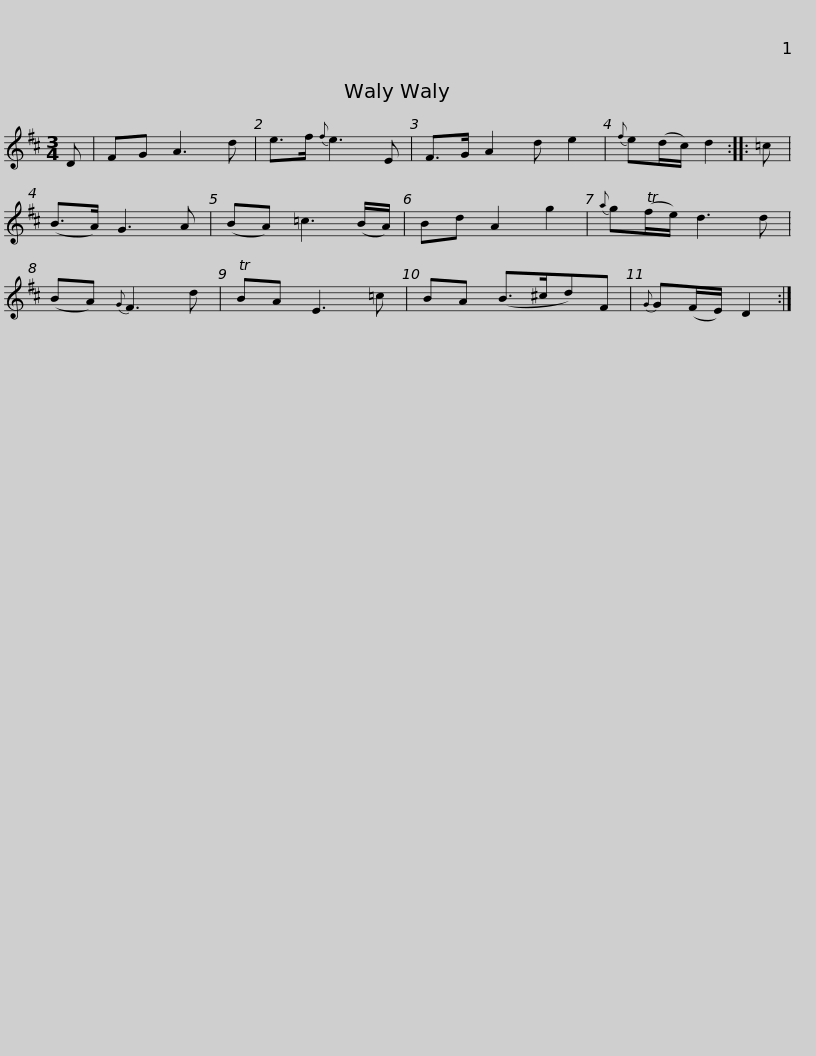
X:1
L:1/8
M:3/4
I:linebreak $
K:D
V:1 treble
V:1
 D | FG A3 d | e>f{f} e3 E | F>G A2 d e2 |{f} e(d/c/) d2 :: %5
 =c | (B>A) G3 A | (BA) =c3 (B/A/) | Bd A2 g2 |${a} g(Tf/e/) d3 d | %10
 (BA){G} F3 d | TBA E3 =c | BA (B>^cd)F |{G} G(F/E/) D2 :| %14
